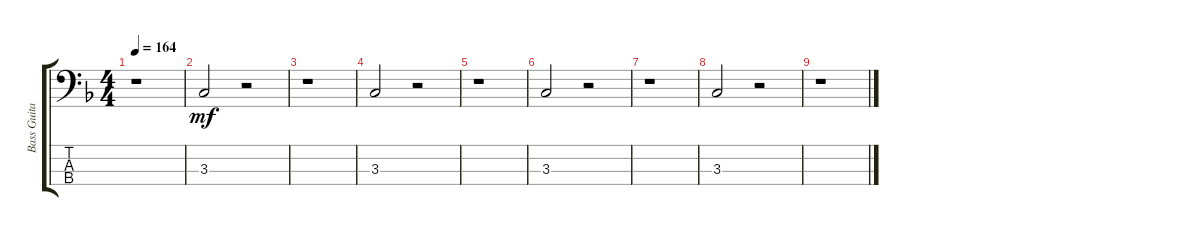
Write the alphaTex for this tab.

\track ("Bass Guitar" "Bass Guita") {instrument electricbassfinger}
\staff {score tabs}
\tuning (G2 D2 A1 E1) {hide}
\ts (4 4)
\tempo 164
\clef f4
\ks dminor
r.1{dy mf} |
3.3.2 r.2 |
r.1 |
3.3.2 r.2 |
r.1 |
3.3.2 r.2 |
r.1 |
3.3.2 r.2 |
r.1
